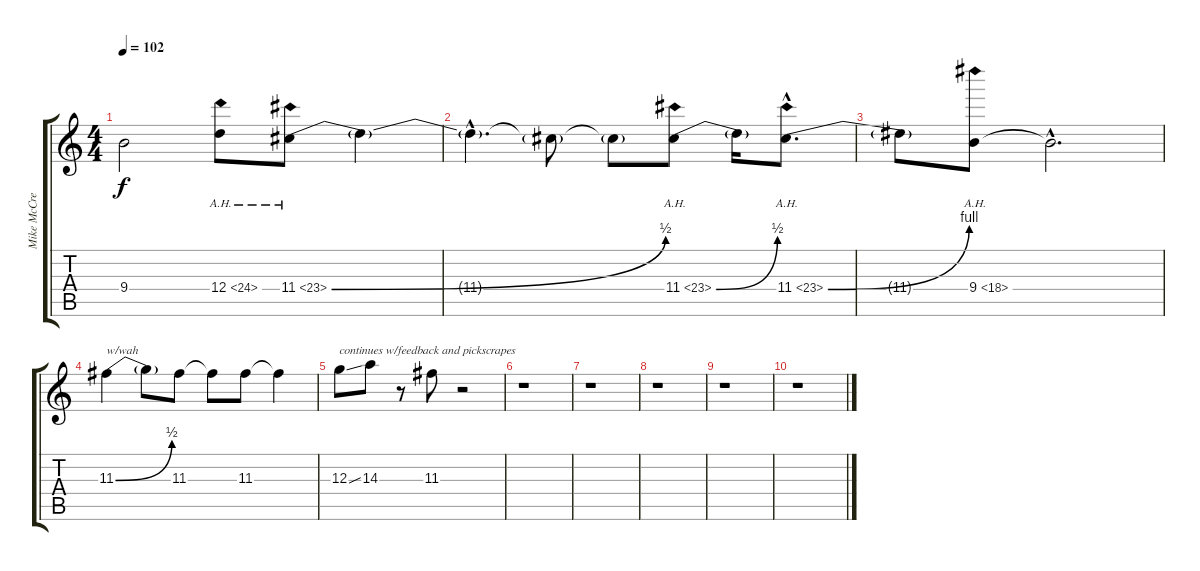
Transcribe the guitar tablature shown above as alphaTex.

\track ("Mike McCready(Lead)" "Mike McCre") {instrument distortionguitar}
\staff {score tabs}
\tuning (E4 B3 G3 D3 A2 E2) {hide}
\ts (4 4)
\tempo 102
\clef g2
\ks c
9.4{t}.2{dy f} 12.4{ah 12}.8 11.4{be (bend 0 0 60 2) ah 12}.8 11.4{t}.4 |
11.4{hac t}.4{d} 11.4{t}.8 11.4{t}.8 11.4{be (bend 0 0 60 2) ah 12}.8 11.4{t}.16 11.4{be (bend 0 0 60 4) ah 12 hac}.8{d} |
11.4{t}.8 9.4{ah 9}.8 9.4{hac t}.2{d} |
11.3{be (bend 0 0 60 2)}.4{txt "w/wah"} 11.3{t}.8 11.3.8 11.3{t}.8 11.3.8 11.3{t}.4 |
12.3{ss}.8{txt "continues w/feedback and pickscrapes"} 14.3.8 r.8 11.3.8 r.2 |
r.1 |
r.1 |
r.1 |
r.1 |
r.1
